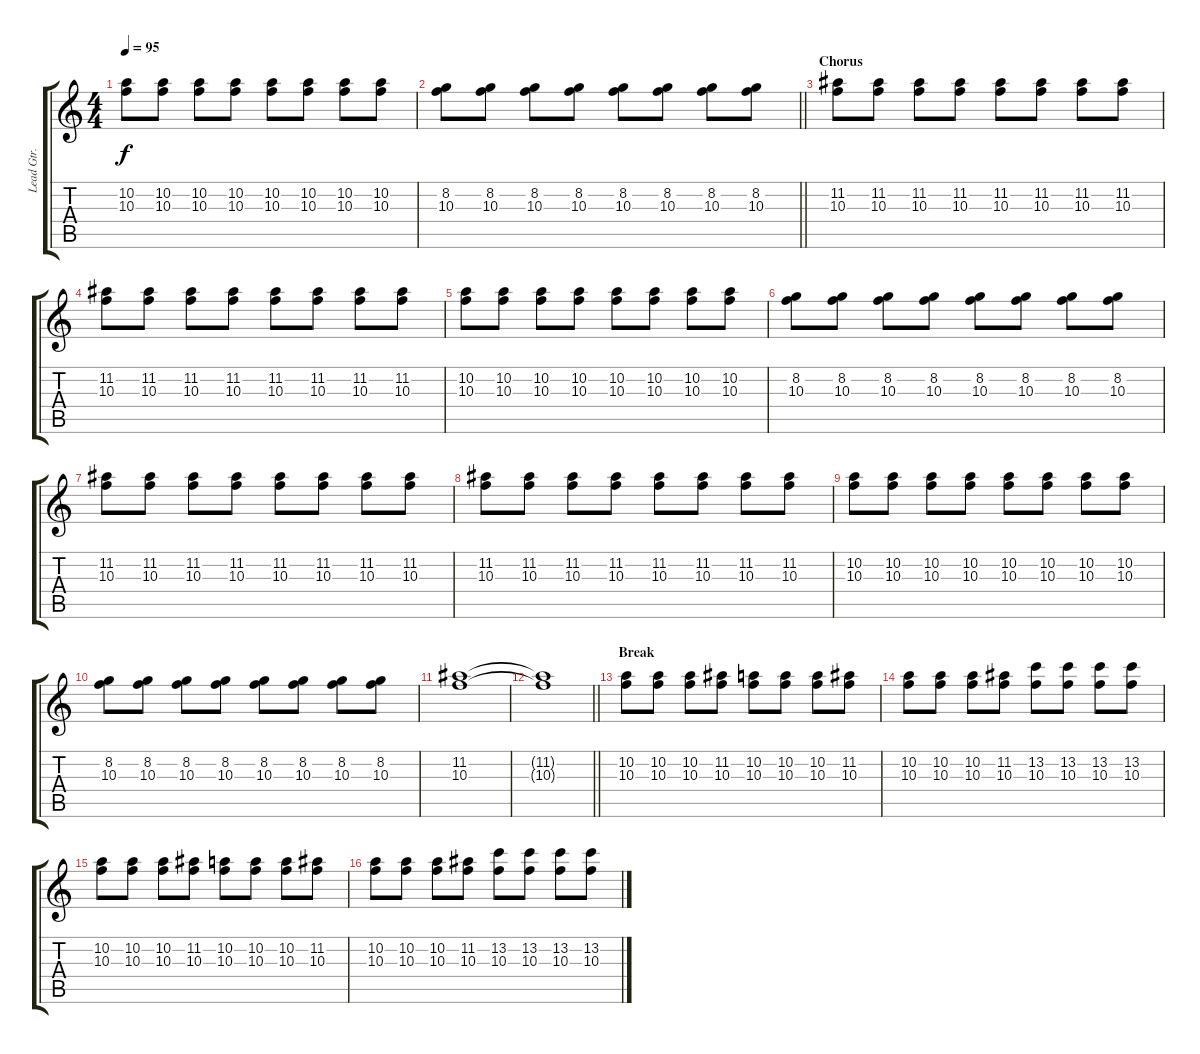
\track ("Lead Gtr." "Lead Gtr.") {instrument acousticguitarsteel}
\staff {score tabs}
\tuning (E4 B3 G3 D3 A2 E2) {hide}
\ts (4 4)
\tempo 95
\clef g2
\ks c
(10.2 10.3).8{dy f} (10.2 10.3).8 (10.2 10.3).8 (10.2 10.3).8 (10.2 10.3).8 (10.2 10.3).8 (10.2 10.3).8 (10.2 10.3).8 |
\barLineRight lightlight
(8.2 10.3).8 (8.2 10.3).8 (8.2 10.3).8 (8.2 10.3).8 (8.2 10.3).8 (8.2 10.3).8 (8.2 10.3).8 (8.2 10.3).8 |
\section ("" "Chorus")
(11.2 10.3).8 (11.2 10.3).8 (11.2 10.3).8 (11.2 10.3).8 (11.2 10.3).8 (11.2 10.3).8 (11.2 10.3).8 (11.2 10.3).8 |
(11.2 10.3).8 (11.2 10.3).8 (11.2 10.3).8 (11.2 10.3).8 (11.2 10.3).8 (11.2 10.3).8 (11.2 10.3).8 (11.2 10.3).8 |
(10.2 10.3).8 (10.2 10.3).8 (10.2 10.3).8 (10.2 10.3).8 (10.2 10.3).8 (10.2 10.3).8 (10.2 10.3).8 (10.2 10.3).8 |
(8.2 10.3).8 (8.2 10.3).8 (8.2 10.3).8 (8.2 10.3).8 (8.2 10.3).8 (8.2 10.3).8 (8.2 10.3).8 (8.2 10.3).8 |
(11.2 10.3).8 (11.2 10.3).8 (11.2 10.3).8 (11.2 10.3).8 (11.2 10.3).8 (11.2 10.3).8 (11.2 10.3).8 (11.2 10.3).8 |
(11.2 10.3).8 (11.2 10.3).8 (11.2 10.3).8 (11.2 10.3).8 (11.2 10.3).8 (11.2 10.3).8 (11.2 10.3).8 (11.2 10.3).8 |
(10.2 10.3).8 (10.2 10.3).8 (10.2 10.3).8 (10.2 10.3).8 (10.2 10.3).8 (10.2 10.3).8 (10.2 10.3).8 (10.2 10.3).8 |
(8.2 10.3).8 (8.2 10.3).8 (8.2 10.3).8 (8.2 10.3).8 (8.2 10.3).8 (8.2 10.3).8 (8.2 10.3).8 (8.2 10.3).8 |
(11.2 10.3).1 |
\barLineRight lightlight
(11.2{t} 10.3{t}).1 |
\section ("" "Break")
(10.2 10.3).8 (10.2 10.3).8 (10.2 10.3).8 (11.2 10.3).8 (10.2 10.3).8 (10.2 10.3).8 (10.2 10.3).8 (11.2 10.3).8 |
(10.2 10.3).8 (10.2 10.3).8 (10.2 10.3).8 (11.2 10.3).8 (13.2 10.3).8 (13.2 10.3).8 (13.2 10.3).8 (13.2 10.3).8 |
(10.2 10.3).8 (10.2 10.3).8 (10.2 10.3).8 (11.2 10.3).8 (10.2 10.3).8 (10.2 10.3).8 (10.2 10.3).8 (11.2 10.3).8 |
(10.2 10.3).8 (10.2 10.3).8 (10.2 10.3).8 (11.2 10.3).8 (13.2 10.3).8 (13.2 10.3).8 (13.2 10.3).8 (13.2 10.3).8
